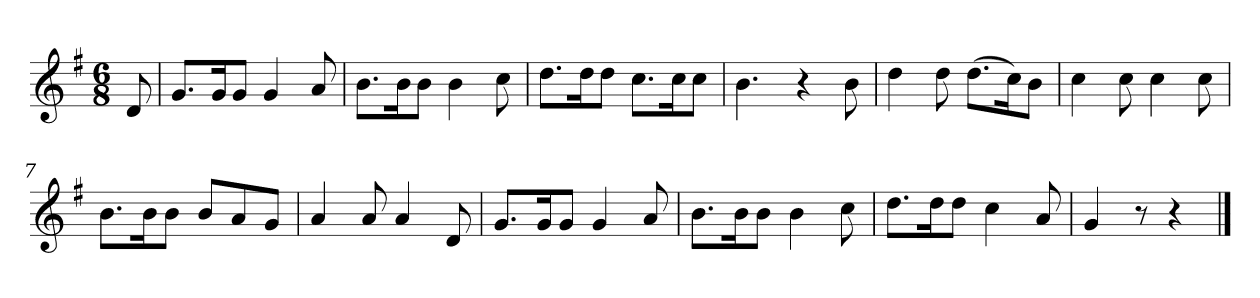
**kern
*part1
*staff1
*k[f#]
*M6/8
*MM120
=
8d
=1
8.gL
16gK
8gJ
4g
8a
=2
8.bL
16bK
8bJ
4b
8cc
=3
8.ddL
16ddK
8ddJ
8.ccL
16ccK
8ccJ
=4
4.b
4r
8b
=5
4dd
8dd
(8.ddL
16ccK)
8bJ
=6
4cc
8cc
4cc
8cc
=7
8.bL
16bK
8bJ
8bL
8a
8gJ
=8
4a
8a
4a
8d
=9
8.gL
16gK
8gJ
4g
8a
=10
8.bL
16bK
8bJ
4b
8cc
=11
8.ddL
16ddK
8ddJ
4cc
8a
=12
4g
8r
4r
==
*-
